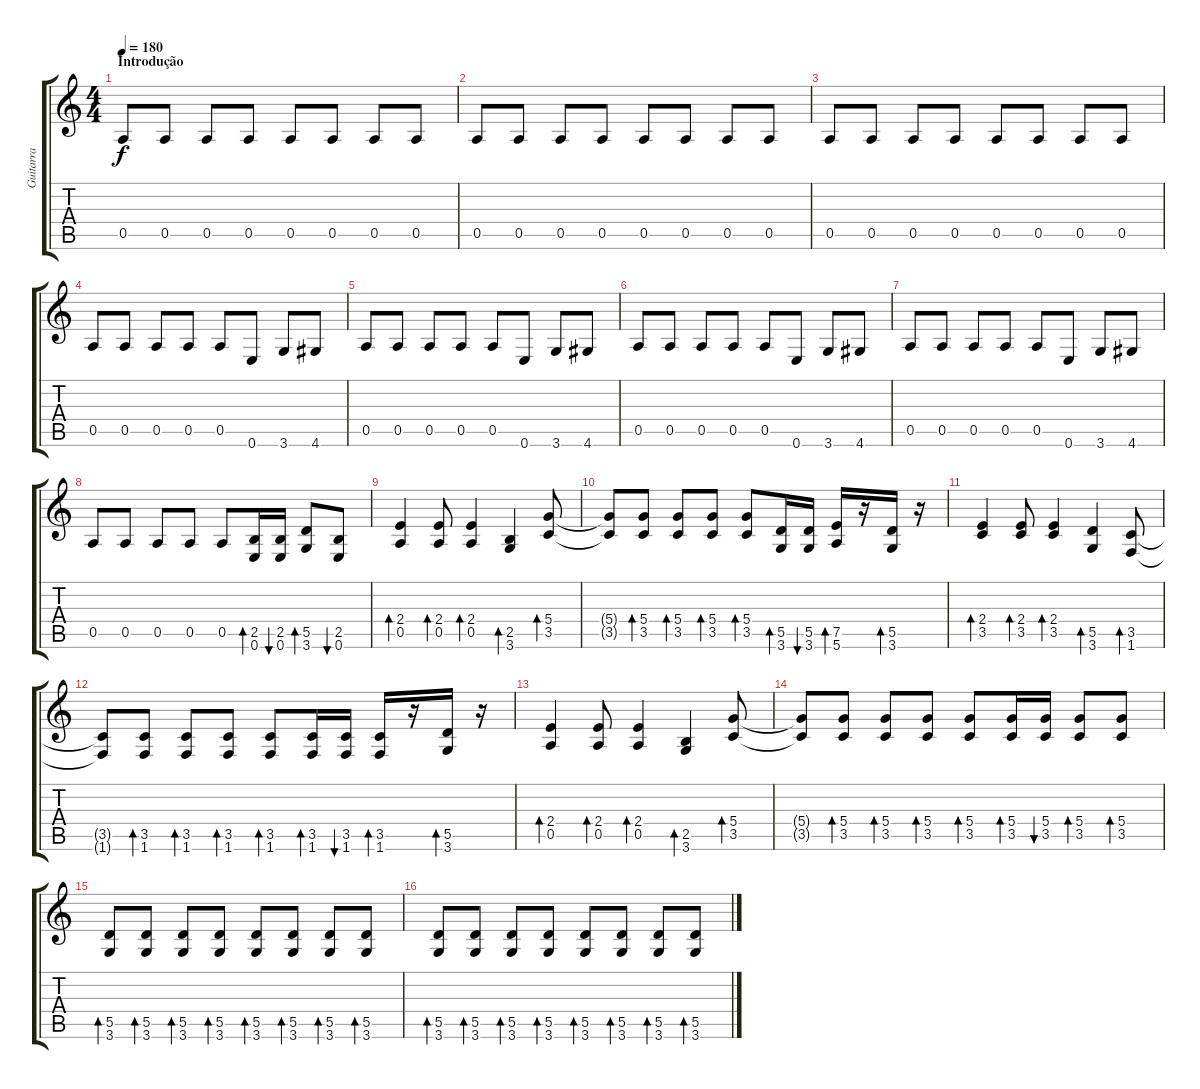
\track ("Guitarra" "Guitarra") {instrument electricguitarmuted}
\staff {score tabs}
\tuning (E4 B3 G3 D3 A2 E2) {hide}
\ts (4 4)
\section ("" "Introdução")
\tempo 180
\clef g2
\ks c
0.5.8{dy f instrument electricguitarmuted} 0.5.8 0.5.8 0.5.8 0.5.8 0.5.8 0.5.8 0.5.8 |
0.5.8 0.5.8 0.5.8 0.5.8 0.5.8 0.5.8 0.5.8 0.5.8 |
0.5.8 0.5.8 0.5.8 0.5.8 0.5.8 0.5.8 0.5.8 0.5.8 |
0.5.8 0.5.8 0.5.8 0.5.8 0.5.8 0.6.8 3.6.8 4.6.8 |
0.5.8 0.5.8 0.5.8 0.5.8 0.5.8 0.6.8 3.6.8 4.6.8 |
0.5.8 0.5.8 0.5.8 0.5.8 0.5.8 0.6.8 3.6.8 4.6.8 |
0.5.8 0.5.8 0.5.8 0.5.8 0.5.8 0.6.8 3.6.8 4.6.8 |
0.5.8 0.5.8 0.5.8 0.5.8 0.5.8 (2.5 0.6).16{bd 60 instrument electricguitarclean} (2.5 0.6).16{bu 60} (5.5 3.6).8{bd 60} (2.5 0.6).8{bu 60} |
(2.4 0.5).4{bd 60} (2.4 0.5).8{bd 60} (2.4 0.5).4{bd 60} (2.5 3.6).4{bd 60} (5.4 3.5).8{bd 60} |
(5.4{t} 3.5{t}).8 (5.4 3.5).8{bd 60} (5.4 3.5).8{bd 60} (5.4 3.5).8{bd 60} (5.4 3.5).8{bd 60} (5.5 3.6).16{bd 60} (5.5 3.6).16{bu 60} (7.5 5.6).16{bd 60} r.16 (5.5 3.6).16{bd 60} r.16 |
(2.4 3.5).4{bd 60} (2.4 3.5).8{bd 60} (2.4 3.5).4{bd 60} (5.5 3.6).4{bd 60} (3.5 1.6).8{bd 60} |
(3.5{t} 1.6{t}).8 (3.5 1.6).8{bd 60} (3.5 1.6).8{bd 60} (3.5 1.6).8{bd 60} (3.5 1.6).8{bd 60} (3.5 1.6).16{bd 60} (3.5 1.6).16{bu 60} (3.5 1.6).16{bd 60} r.16 (5.5 3.6).16{bd 60} r.16 |
(2.4 0.5).4{bd 60} (2.4 0.5).8{bd 60} (2.4 0.5).4{bd 60} (2.5 3.6).4{bd 60} (5.4 3.5).8{bd 60} |
(5.4{t} 3.5{t}).8 (5.4 3.5).8{bd 60} (5.4 3.5).8{bd 60} (5.4 3.5).8{bd 60} (5.4 3.5).8{bd 60} (5.4 3.5).16{bd 60} (5.4 3.5).16{bu 60} (5.4 3.5).8{bd 60} (5.4 3.5).8{bd 60} |
(5.5 3.6).8{bd 60} (5.5 3.6).8{bd 60} (5.5 3.6).8{bd 60} (5.5 3.6).8{bd 60} (5.5 3.6).8{bd 60} (5.5 3.6).8{bd 60} (5.5 3.6).8{bd 60} (5.5 3.6).8{bd 60} |
(5.5 3.6).8{bd 60} (5.5 3.6).8{bd 60} (5.5 3.6).8{bd 60} (5.5 3.6).8{bd 60} (5.5 3.6).8{bd 60} (5.5 3.6).8{bd 60} (5.5 3.6).8{bd 60} (5.5 3.6).8{bd 60}
